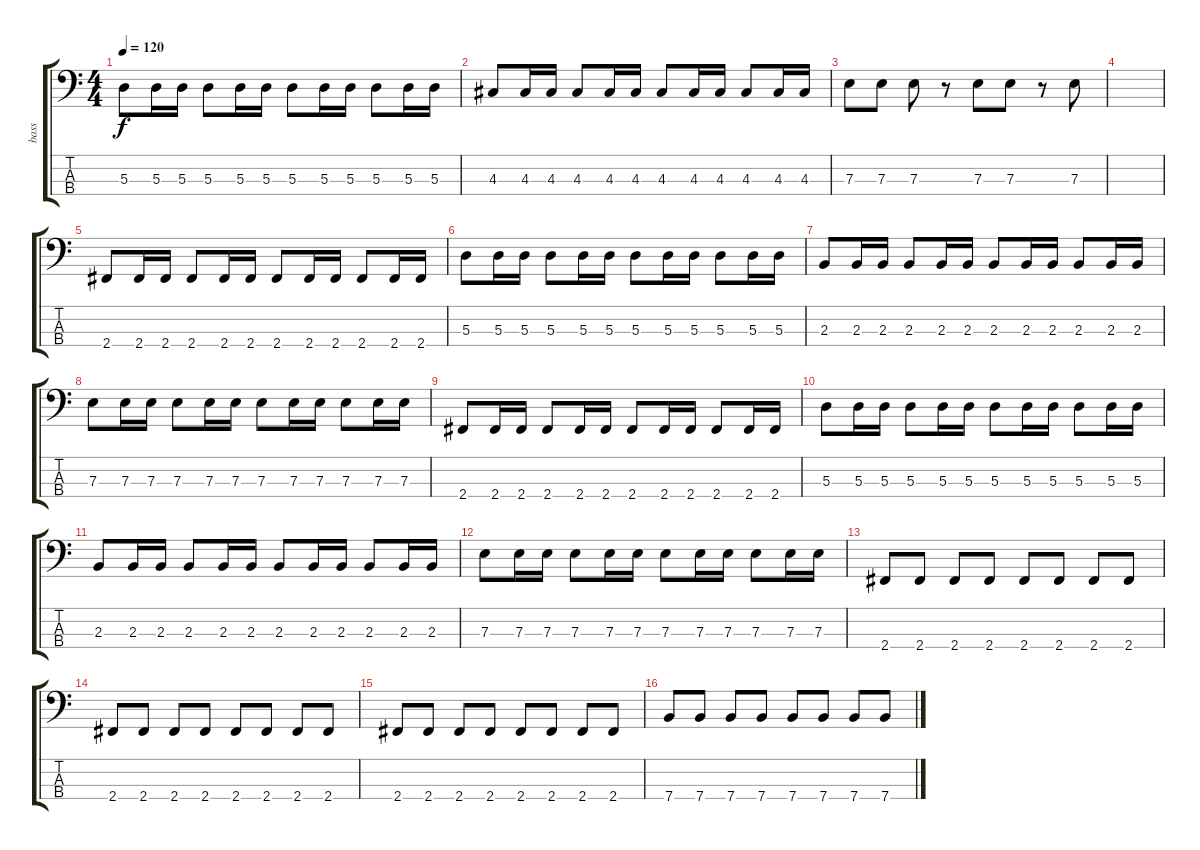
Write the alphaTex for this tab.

\track ("bass" "bass") {instrument electricbassfinger}
\staff {score tabs}
\tuning (G2 D2 A1 E1) {hide}
\ts (4 4)
\tempo 120
\clef f4
\ks c
5.3.8{dy f} 5.3.16 5.3.16 5.3.8 5.3.16 5.3.16 5.3.8 5.3.16 5.3.16 5.3.8 5.3.16 5.3.16 |
4.3.8 4.3.16 4.3.16 4.3.8 4.3.16 4.3.16 4.3.8 4.3.16 4.3.16 4.3.8 4.3.16 4.3.16 |
7.3.8 7.3.8 7.3.8 r.8 7.3.8 7.3.8 r.8 7.3.8 |
|
2.4.8 2.4.16 2.4.16 2.4.8 2.4.16 2.4.16 2.4.8 2.4.16 2.4.16 2.4.8 2.4.16 2.4.16 |
5.3.8 5.3.16 5.3.16 5.3.8 5.3.16 5.3.16 5.3.8 5.3.16 5.3.16 5.3.8 5.3.16 5.3.16 |
2.3.8 2.3.16 2.3.16 2.3.8 2.3.16 2.3.16 2.3.8 2.3.16 2.3.16 2.3.8 2.3.16 2.3.16 |
7.3.8 7.3.16 7.3.16 7.3.8 7.3.16 7.3.16 7.3.8 7.3.16 7.3.16 7.3.8 7.3.16 7.3.16 |
2.4.8 2.4.16 2.4.16 2.4.8 2.4.16 2.4.16 2.4.8 2.4.16 2.4.16 2.4.8 2.4.16 2.4.16 |
5.3.8 5.3.16 5.3.16 5.3.8 5.3.16 5.3.16 5.3.8 5.3.16 5.3.16 5.3.8 5.3.16 5.3.16 |
2.3.8 2.3.16 2.3.16 2.3.8 2.3.16 2.3.16 2.3.8 2.3.16 2.3.16 2.3.8 2.3.16 2.3.16 |
7.3.8 7.3.16 7.3.16 7.3.8 7.3.16 7.3.16 7.3.8 7.3.16 7.3.16 7.3.8 7.3.16 7.3.16 |
2.4.8 2.4.8 2.4.8 2.4.8 2.4.8 2.4.8 2.4.8 2.4.8 |
2.4.8 2.4.8 2.4.8 2.4.8 2.4.8 2.4.8 2.4.8 2.4.8 |
2.4.8 2.4.8 2.4.8 2.4.8 2.4.8 2.4.8 2.4.8 2.4.8 |
7.4.8 7.4.8 7.4.8 7.4.8 7.4.8 7.4.8 7.4.8 7.4.8
